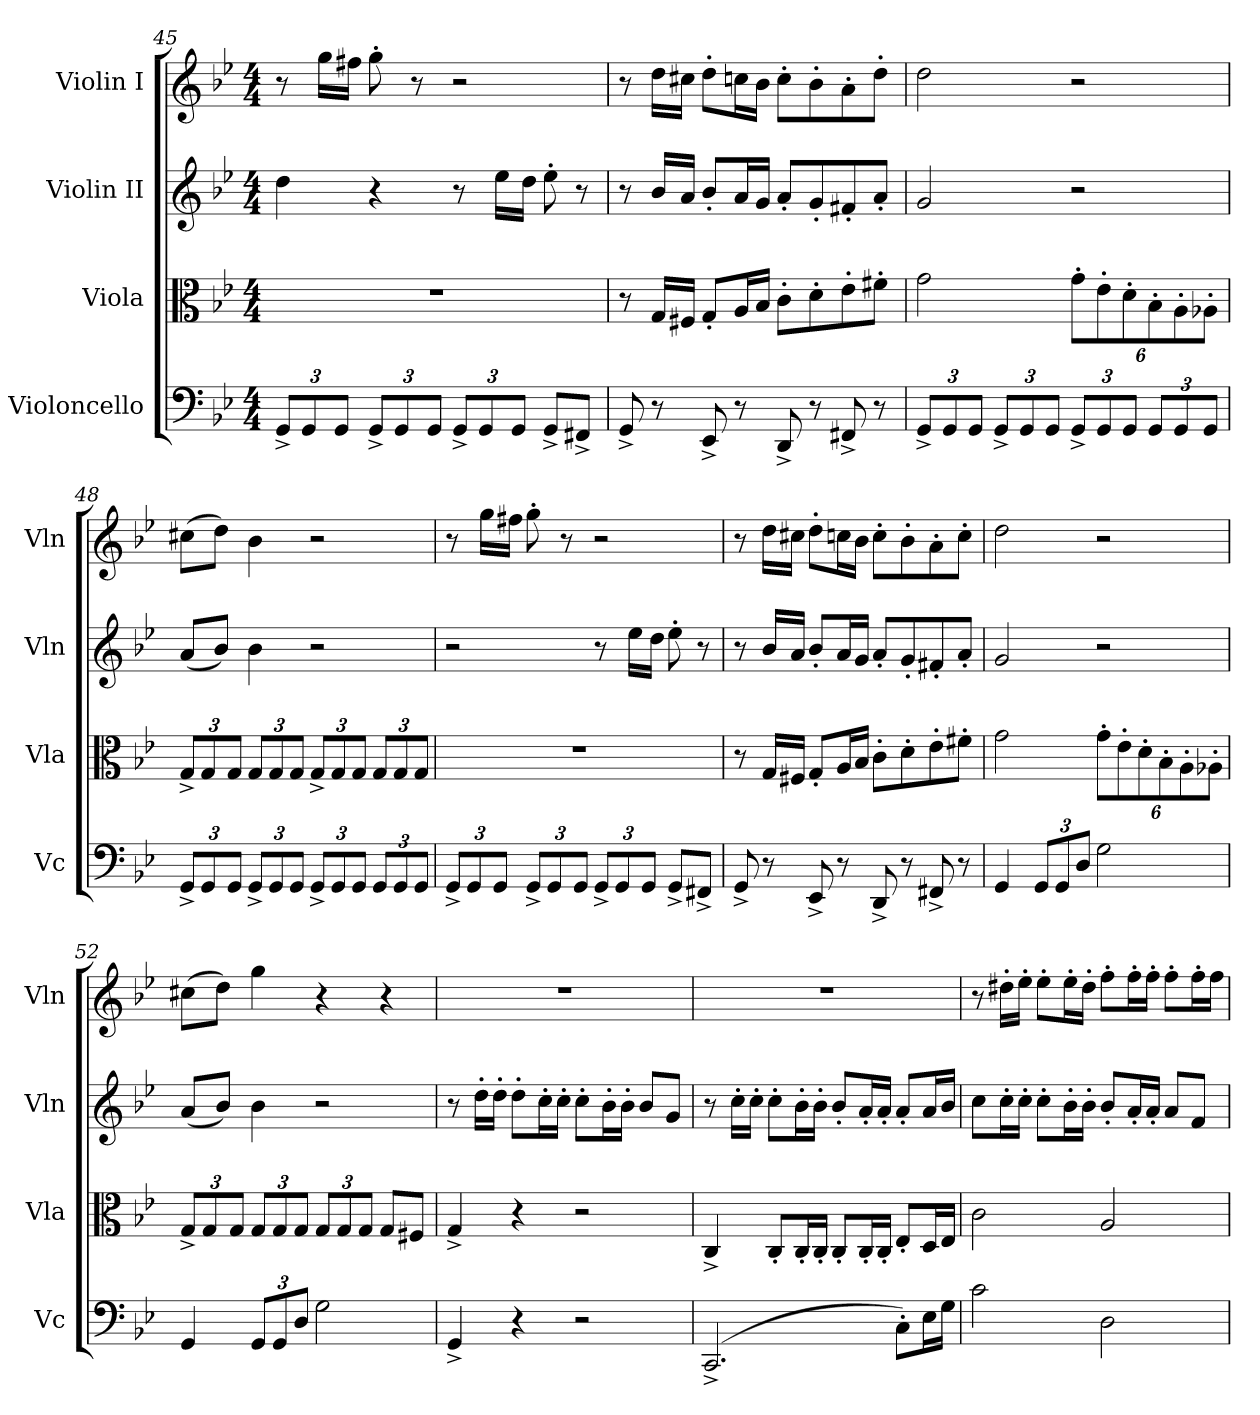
**kern	**kern	**kern	**kern
*part4	*part3	*part2	*part1
*staff4	*staff3	*staff2	*staff1
*I"Violoncello	*I"Viola	*I"Violin II	*I"Violin I
*I'Vc	*I'Vla	*I'Vln	*I'Vln
*clefF4	*clefC3	*clefG2	*clefG2
*k[b-e-]	*k[b-e-]	*k[b-e-]	*k[b-e-]
*M4/4	*M4/4	*M4/4	*M4/4
*Xbrackettup	*	*	*
=45	=45	=45	=45
12GG^/L	1r	4dd\	8r
12GG/	.	.	.
.	.	.	16gg\LL
12GG/J	.	.	.
.	.	.	16ff#X\JJ
12GG^/L	.	4r	8gg'\
12GG/	.	.	.
.	.	.	8r
12GG/J	.	.	.
12GG^/L	.	8r	2r
12GG/	.	.	.
.	.	16ee-\LL	.
12GG/J	.	.	.
.	.	16dd\JJ	.
8GG^/L	.	8ee-'\	.
8FF#X^/J	.	8r	.
=46	=46	=46	=46
8GG^/	8r	8r	8r
8r	16G/LL	16b-/LL	16dd\LL
.	16F#X/JJ	16a/JJ	16cc#X\JJ
8EE-^/	8G'/L	8b-'/L	8dd'\L
8r	16A/L	16a/L	16ccn\L
.	16B-/JJ	16g/JJ	16b-\JJ
8DD^/	8c'\L	8a'/L	8cc'\L
8r	8d'\	8g'/	8b-'\
8FF#X^/	8e-'\	8f#X'/	8a'\
8r	8f#X'\J	8a'/J	8dd'\J
=47	=47	=47	=47
12GG^/L	2g\	2g/	2dd\
12GG/	.	.	.
12GG/J	.	.	.
12GG^/L	.	.	.
12GG/	.	.	.
12GG/J	.	.	.
*	*Xbrackettup	*	*
12GG^/L	12g'\L	2r	2r
12GG/	12e-'\	.	.
12GG/J	12d'\	.	.
12GG/L	12B-'\	.	.
12GG/	12A'\	.	.
12GG/J	12A-X'\J	.	.
=48	=48	=48	=48
12GG^/L	12G^/L	(<8a/L	(>8cc#X\L
12GG/	12G/	.	.
.	.	8b-/J)	8dd\J)
12GG/J	12G/J	.	.
12GG^/L	12G/L	4b-\	4b-\
12GG/	12G/	.	.
12GG/J	12G/J	.	.
12GG^/L	12G^/L	2r	2r
12GG/	12G/	.	.
12GG/J	12G/J	.	.
12GG/L	12G/L	.	.
12GG/	12G/	.	.
12GG/J	12G/J	.	.
=49	=49	=49	=49
12GG^/L	1r	2r	8r
12GG/	.	.	.
.	.	.	16gg\LL
12GG/J	.	.	.
.	.	.	16ff#X\JJ
12GG^/L	.	.	8gg'\
12GG/	.	.	.
.	.	.	8r
12GG/J	.	.	.
12GG^/L	.	8r	2r
12GG/	.	.	.
.	.	16ee-\LL	.
12GG/J	.	.	.
.	.	16dd\JJ	.
8GG^/L	.	8ee-'\	.
8FF#X^/J	.	8r	.
=50	=50	=50	=50
8GG^/	8r	8r	8r
8r	16G/LL	16b-/LL	16dd\LL
.	16F#X/JJ	16a/JJ	16cc#X\JJ
8EE-^/	8G'/L	8b-'/L	8dd'\L
8r	16A/L	16a/L	16ccn\L
.	16B-/JJ	16g/JJ	16b-\JJ
8DD^/	8c'\L	8a'/L	8cc'\L
8r	8d'\	8g'/	8b-'\
8FF#X^/	8e-'\	8f#X'/	8a'\
8r	8f#X'\J	8a'/J	8cc'\J
=51	=51	=51	=51
4GG/	2g\	2g/	2dd\
12GG/L	.	.	.
12GG/	.	.	.
12D/J	.	.	.
2G\	12g'\L	2r	2r
.	12e-'\	.	.
.	12d'\	.	.
.	12B-'\	.	.
.	12A'\	.	.
.	12A-X'\J	.	.
=52	=52	=52	=52
4GG/	12G^/L	(<8a/L	(>8cc#X\L
.	12G/	.	.
.	.	8b-/J)	8dd\J)
.	12G/J	.	.
12GG/L	12G/L	4b-\	4gg\
12GG/	12G/	.	.
12D/J	12G/J	.	.
2G\	12G/L	2r	4r
.	12G/	.	.
.	12G/J	.	.
.	8G/L	.	4r
.	8F#X/J	.	.
=53	=53	=53	=53
4GG^/	4G^/	8r	1r
.	.	16dd'\LL	.
.	.	16dd'\JJ	.
4r	4r	8dd'\L	.
.	.	16cc'\L	.
.	.	16cc'\JJ	.
2r	2r	8cc'\L	.
.	.	16b-'\L	.
.	.	16b-'\JJ	.
.	.	8b-/L	.
.	.	8g/J	.
=54	=54	=54	=54
(>2.CC^/	4C^/	8r	1r
.	.	16cc'\LL	.
.	.	16cc'\JJ	.
.	8C'/L	8cc'\L	.
.	16C'/L	16b-'\L	.
.	16C'/JJ	16b-'\JJ	.
.	8C'/L	8b-'/L	.
.	16C'/L	16a'/L	.
.	16C'/JJ	16a'/JJ	.
8C'\L)	8E-'/L	8a'/L	.
16E-\L	16D/L	16a/L	.
16G\JJ	16E-/JJ	16b-/JJ	.
=55	=55	=55	=55
2c\	2c\	8cc\L	8r
.	.	16cc'\L	16dd#X'\LL
.	.	16cc'\JJ	16ee-'\JJ
.	.	8cc'\L	8ee-'\L
.	.	16b-'\L	16ee-'\L
.	.	16b-'\JJ	16dd#'\JJ
2D\	2A/	8b-'/L	8ff'\L
.	.	16a'/L	16ff'\L
.	.	16a'/JJ	16ff'\JJ
.	.	8a/L	8ff'\L
.	.	8f/J	16ff'\L
.	.	.	16ff\JJ
=	=	=	=
*-	*-	*-	*-
